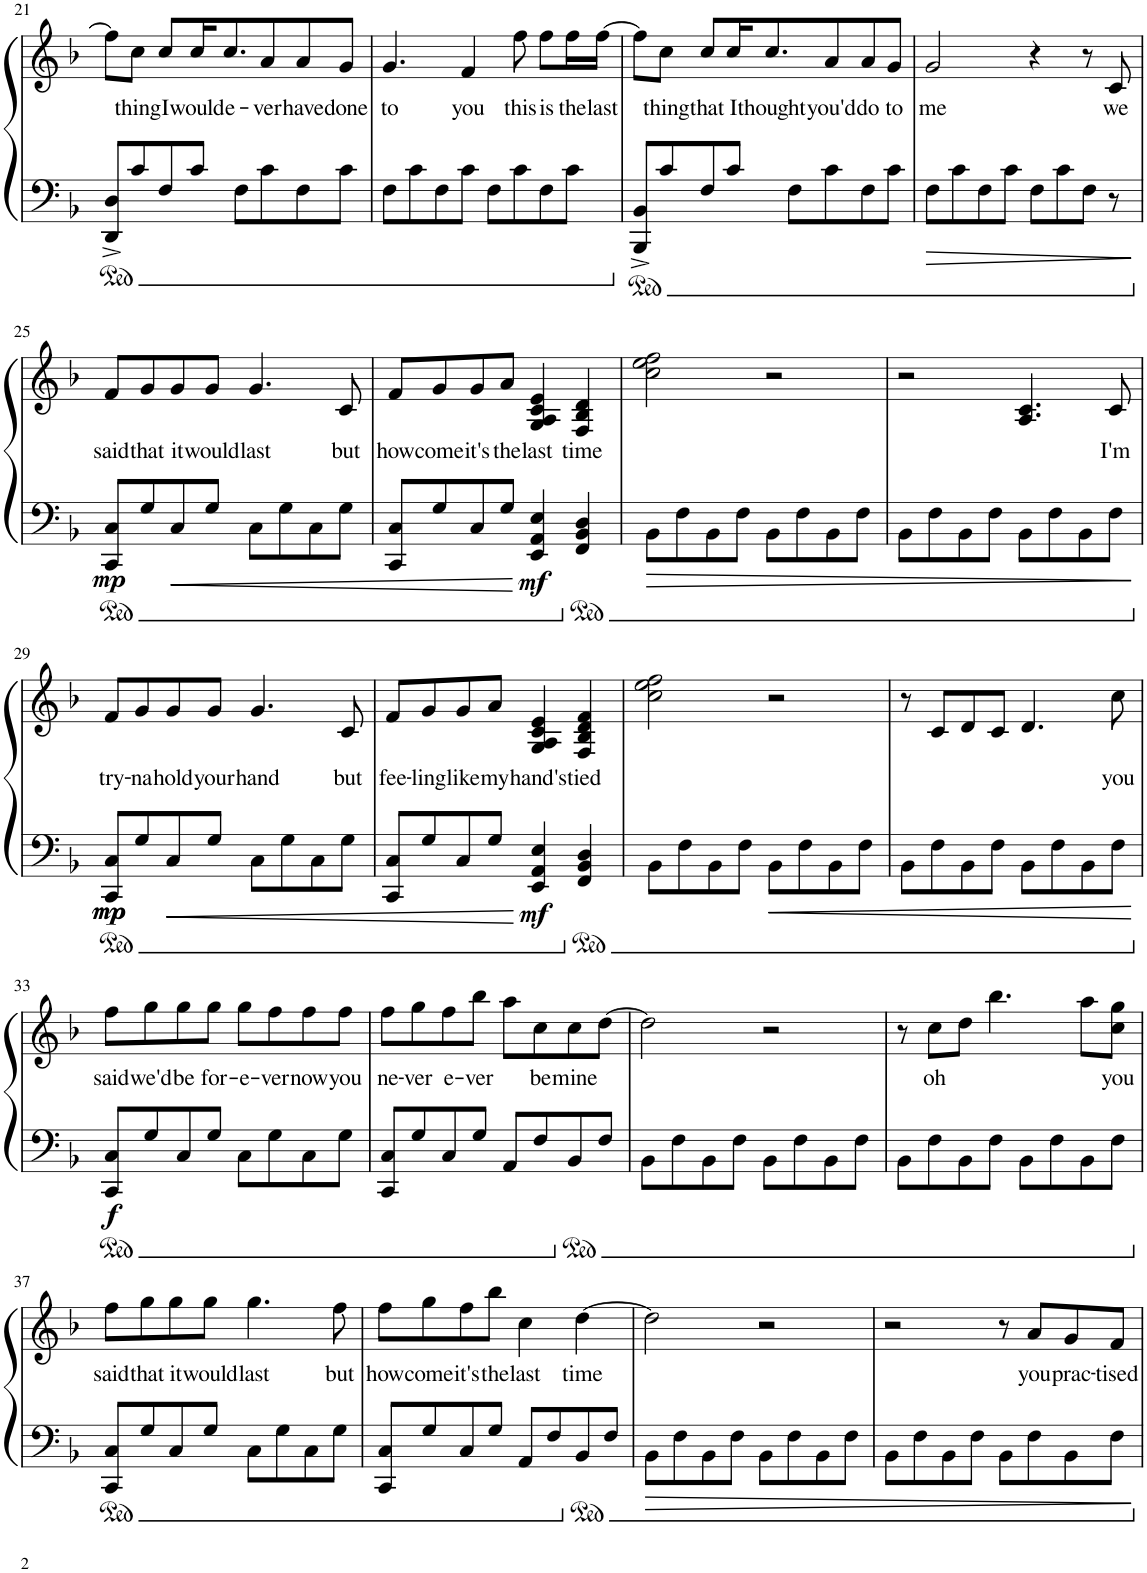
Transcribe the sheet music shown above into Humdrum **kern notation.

**kern	**kern	**text	**dynam
*part1	*part1	*part1	*part1
*staff2	*staff1	*staff1	*staff1/2
*I"Piano	*	*	*
*I'Pno.	*	*	*
!!LO:PB:g=z
*clefF4	*clefG2	*	*
*k[b-]	*k[b-]	*	*
*M4/4	*M4/4	*	*
=21	=21	=21	=21
8DD/^ 8D/^L	8ff\L]	.	.
!	!	!LO:LY:b	!
8c/	8cc\J	thing	.
!	!	!LO:LY:b	!
8F/	8cc/L	I	.
!	!	!LO:LY:b	!
8c/J	16cc/K	would	.
!	!	!LO:LY:b	!
.	8.cc/	e-	.
8F\L	.	.	.
!	!	!LO:LY:b	!
8c\	8a/	-ver	.
!	!	!LO:LY:b	!
8F\	8a/	have	.
!	!	!LO:LY:b	!
8c\J	8g/J	done	.
=22	=22	=22	=22
!	!	!LO:LY:b	!
8F\L	4.g/	to	.
8c\	.	.	.
8F\	.	.	.
!	!	!LO:LY:b	!
8c\J	4f/	you	.
8F\L	.	.	.
!	!	!LO:LY:b	!
8c\	8ff\	this	.
!	!	!LO:LY:b	!
8F\	8ff\L	is	.
!	!	!LO:LY:b	!
8c\J	16ff\L	the	.
!	!	!LO:LY:b	!
.	[16ff\JJ	last	.
=23	=23	=23	=23
8BBB-/^ 8BB-/^L	8ff\L]	.	.
!	!	!LO:LY:b	!
8c/	8cc\J	thing	.
!	!	!LO:LY:b	!
8F/	8cc/L	that	.
!	!	!LO:LY:b	!
8c/J	16cc/K	I	.
!	!	!LO:LY:b	!
.	8.cc/	thought	.
8F\L	.	.	.
!	!	!LO:LY:b	!
8c\	8a/	you'd	.
!	!	!LO:LY:b	!
8F\	8a/	do	.
!	!	!LO:LY:b	!
8c\J	8g/J	to	.
=24	=24	=24	=24
!	!	!LO:LY:b	!
8F\L	2g/	me	.
8c\	.	.	.
8F\	.	.	.
8c\J	.	.	.
8F\L	4r	.	.
8c\	.	.	.
8F\J	8r	.	.
!	!	!LO:LY:b	!
8r	8c/	we	.
!!LO:LB:g=z
=25	=25	=25	=25
!	!	!LO:LY:b	!LO:DY:b=2
8CC/ 8C/L	8f/L	said	mp
!	!	!LO:LY:b	!
8G/	8g/	that	.
!	!	!LO:LY:b	!
8C/	8g/	it	.
!	!	!LO:LY:b	!
8G/J	8g/J	would	.
!	!	!LO:LY:b	!
8C\L	4.g/	last	.
8G\	.	.	.
8C\	.	.	.
!	!	!LO:LY:b	!
8G\J	8c/	but	.
=26	=26	=26	=26
!	!	!LO:LY:b	!
8CC/ 8C/L	8f/L	how	.
!	!	!LO:LY:b	!
8G/	8g/	come	.
!	!	!LO:LY:b	!
8C/	8g/	it's	.
!	!	!LO:LY:b	!
8G/J	8a/J	the	.
!	!	!LO:LY:b	!LO:DY:b=2
4EE/ 4AA/ 4E/	4G/ 4A/ 4c/ 4e/	last	mf
!	!	!LO:LY:b	!
4FF/ 4BB-/ 4D/	4F/ 4B-/ 4d/	time	.
=27	=27	=27	=27
8BB-\L	2cc\ 2ee\ 2ff\	.	.
8F\	.	.	.
8BB-\	.	.	.
8F\J	.	.	.
8BB-\L	2r	.	.
8F\	.	.	.
8BB-\	.	.	.
8F\J	.	.	.
=28	=28	=28	=28
8BB-\L	2r	.	.
8F\	.	.	.
8BB-\	.	.	.
8F\J	.	.	.
8BB-\L	4.A/ 4.c/	.	.
8F\	.	.	.
8BB-\	.	.	.
!	!	!LO:LY:b	!
8F\J	8c/	I'm	.
!!LO:LB:g=z
=29	=29	=29	=29
!	!	!LO:LY:b	!LO:DY:b=2
!	!	!	!LO:DY:n=1:b=2
8CC/ 8C/L	8f/L	try-	mp mp
!	!	!LO:LY:b	!
8G/	8g/	-na	.
!	!	!LO:LY:b	!
8C/	8g/	hold	.
!	!	!LO:LY:b	!
8G/J	8g/J	your	.
!	!	!LO:LY:b	!
8C\L	4.g/	hand	.
8G\	.	.	.
8C\	.	.	.
!	!	!LO:LY:b	!
8G\J	8c/	but	.
=30	=30	=30	=30
!	!	!LO:LY:b	!
8CC/ 8C/L	8f/L	fee-	.
!	!	!LO:LY:b	!
8G/	8g/	-ling	.
!	!	!LO:LY:b	!
8C/	8g/	like	.
!	!	!LO:LY:b	!
8G/J	8a/J	my	.
!	!	!LO:LY:b	!LO:DY:b=2
4EE/ 4AA/ 4E/	4G/ 4A/ 4c/ 4e/	hand's	mf
!	!	!LO:LY:b	!
4FF/ 4BB-/ 4D/	4F/ 4B-/ 4d/ 4f/	tied	.
=31	=31	=31	=31
8BB-\L	2cc\ 2ee\ 2ff\	.	.
8F\	.	.	.
8BB-\	.	.	.
8F\J	.	.	.
8BB-\L	2r	.	.
8F\	.	.	.
8BB-\	.	.	.
8F\J	.	.	.
=32	=32	=32	=32
8BB-\L	8r	.	.
8F\	8c/L	.	.
8BB-\	8d/	.	.
8F\J	8c/J	.	.
8BB-\L	4.d/	.	.
8F\	.	.	.
8BB-\	.	.	.
!	!	!LO:LY:b	!
8F\J	8cc\	you	.
!!LO:LB:g=z
=33	=33	=33	=33
!	!	!LO:LY:b	!LO:DY:b=2
8CC/ 8C/L	8ff\L	said	f
!	!	!LO:LY:b	!
8G/	8gg\	we'd	.
!	!	!LO:LY:b	!
8C/	8gg\	be	.
!	!	!LO:LY:b	!
8G/J	8gg\J	for-	.
!	!	!LO:LY:b	!
8C\L	8gg\L	-e-	.
!	!	!LO:LY:b	!
8G\	8ff\	-ver	.
!	!	!LO:LY:b	!
8C\	8ff\	now	.
!	!	!LO:LY:b	!
8G\J	8ff\J	you	.
=34	=34	=34	=34
!	!	!LO:LY:b	!
8CC/ 8C/L	8ff\L	ne-	.
!	!	!LO:LY:b	!
8G/	8gg\	-ver	.
!	!	!LO:LY:b	!
8C/	8ff\	e-	.
!	!	!LO:LY:b	!
8G/J	8bb-\J	-ver	.
8AA/L	8aa\L	.	.
!	!	!LO:LY:b	!
8F/	8cc\	be	.
!	!	!LO:LY:b	!
8BB-/	8cc\	mine	.
8F/J	[8dd\J	.	.
=35	=35	=35	=35
8BB-\L	2dd\]	.	.
8F\	.	.	.
8BB-\	.	.	.
8F\J	.	.	.
8BB-\L	2r	.	.
8F\	.	.	.
8BB-\	.	.	.
8F\J	.	.	.
=36	=36	=36	=36
8BB-\L	8r	.	.
!	!	!LO:LY:b	!
8F\	8cc\L	oh	.
8BB-\	8dd\J	.	.
8F\J	4.bb-\	.	.
8BB-\L	.	.	.
8F\	.	.	.
8BB-\	8aa\L	.	.
!	!	!LO:LY:b	!
8F\J	8cc\ 8gg\J	you	.
!!LO:LB:g=z
=37	=37	=37	=37
!	!	!LO:LY:b	!
8CC/ 8C/L	8ff\L	said	.
!	!	!LO:LY:b	!
8G/	8gg\	that	.
!	!	!LO:LY:b	!
8C/	8gg\	it	.
!	!	!LO:LY:b	!
8G/J	8gg\J	would	.
!	!	!LO:LY:b	!
8C\L	4.gg\	last	.
8G\	.	.	.
8C\	.	.	.
!	!	!LO:LY:b	!
8G\J	8ff\	but	.
=38	=38	=38	=38
!	!	!LO:LY:b	!
8CC/ 8C/L	8ff\L	how	.
!	!	!LO:LY:b	!
8G/	8gg\	come	.
!	!	!LO:LY:b	!
8C/	8ff\	it's	.
!	!	!LO:LY:b	!
8G/J	8bb-\J	the	.
!	!	!LO:LY:b	!
8AA/L	4cc\	last	.
8F/	.	.	.
!	!	!LO:LY:b	!
8BB-/	[4dd\	time	.
8F/J	.	.	.
=39	=39	=39	=39
8BB-\L	2dd\]	.	.
8F\	.	.	.
8BB-\	.	.	.
8F\J	.	.	.
8BB-\L	2r	.	.
8F\	.	.	.
8BB-\	.	.	.
8F\J	.	.	.
=40	=40	=40	=40
8BB-\L	2r	.	.
8F\	.	.	.
8BB-\	.	.	.
8F\J	.	.	.
8BB-\L	8r	.	.
!	!	!LO:LY:b	!
8F\	8a/L	you	.
!	!	!LO:LY:b	!
8BB-\	8g/	prac-	.
!	!	!LO:LY:b	!
8F\J	8f/J	-tised	.
=	=	=	=
*-	*-	*-	*-
